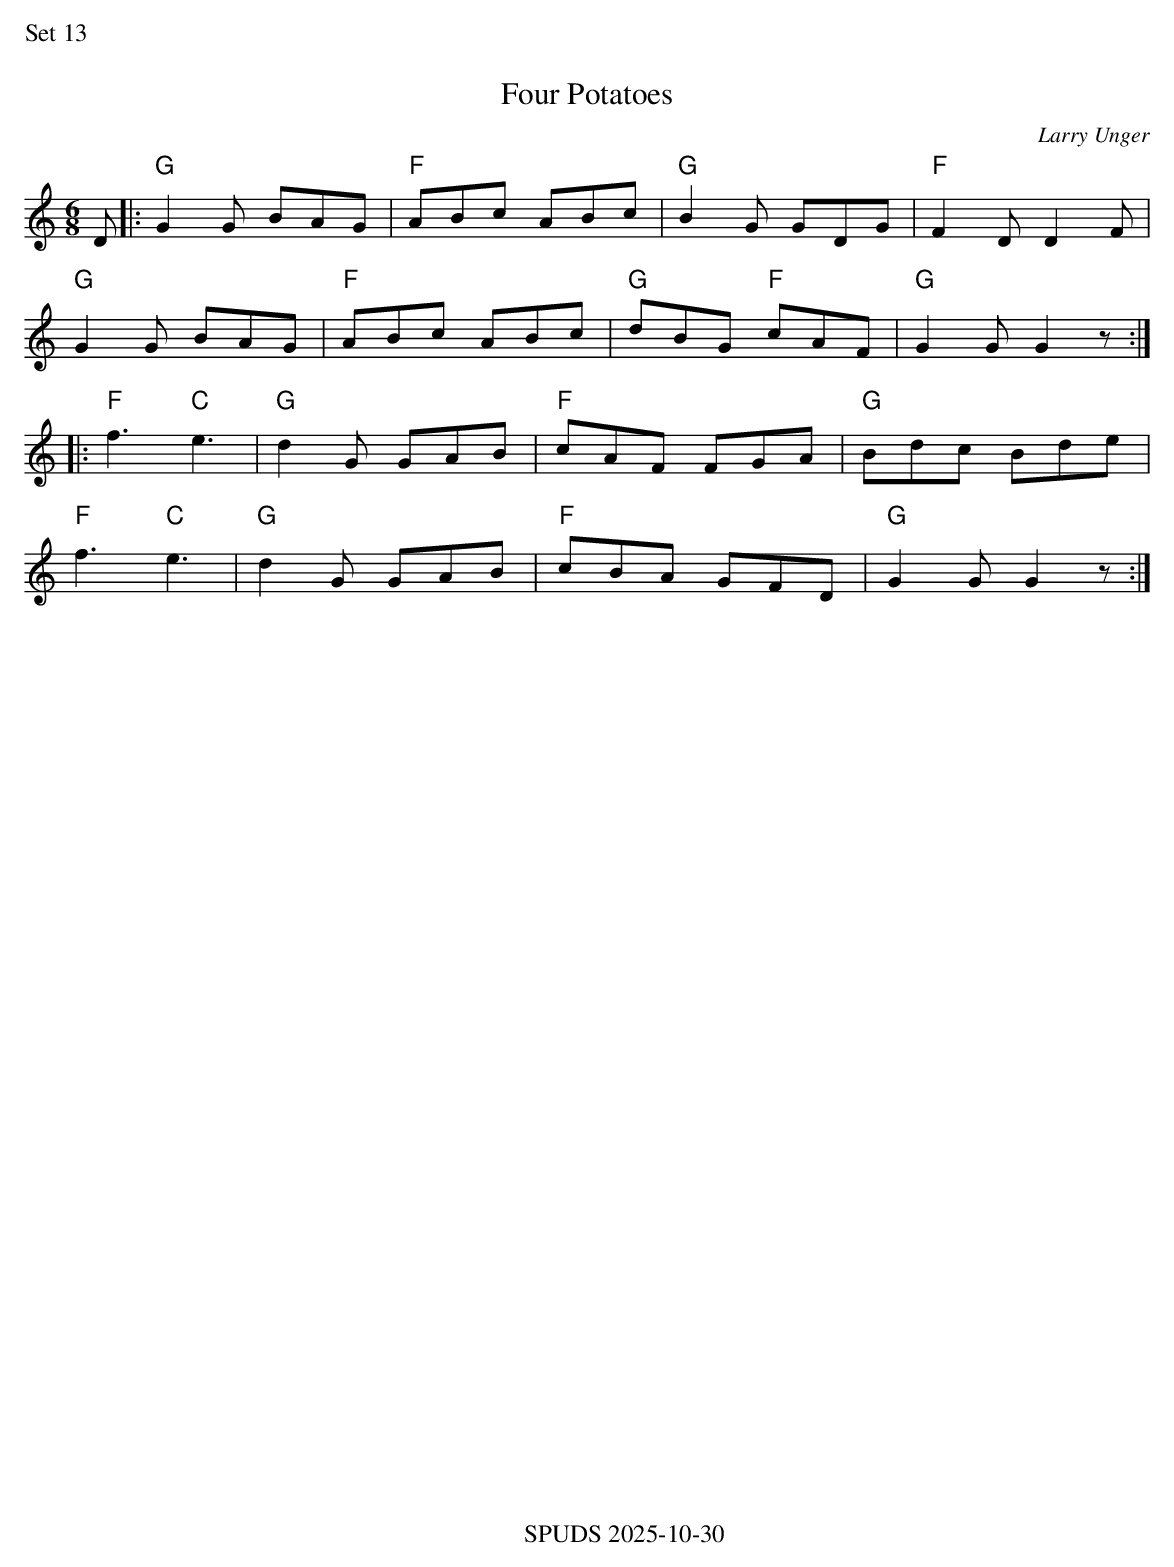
X:1
%%text Set 13
T:Four Potatoes
C:Larry Unger
M:6/8
L:1/8
K:Gmix
D |:"G"G2G BAG | "F"ABc ABc |"G"B2G GDG| "F"F2D D2F|
"G"G2G BAG | "F" ABc ABc |"G"dBG "F" cAF | "G"G2G G2z:|
|:"F"f3 "C" e3 | "G"d2G GAB | "F" cAF FGA | "G" Bdc Bde|
"F"f3 "C"e3 | "G" d2G GAB | "F" cBA GFD | "G" G2G G2z:|
